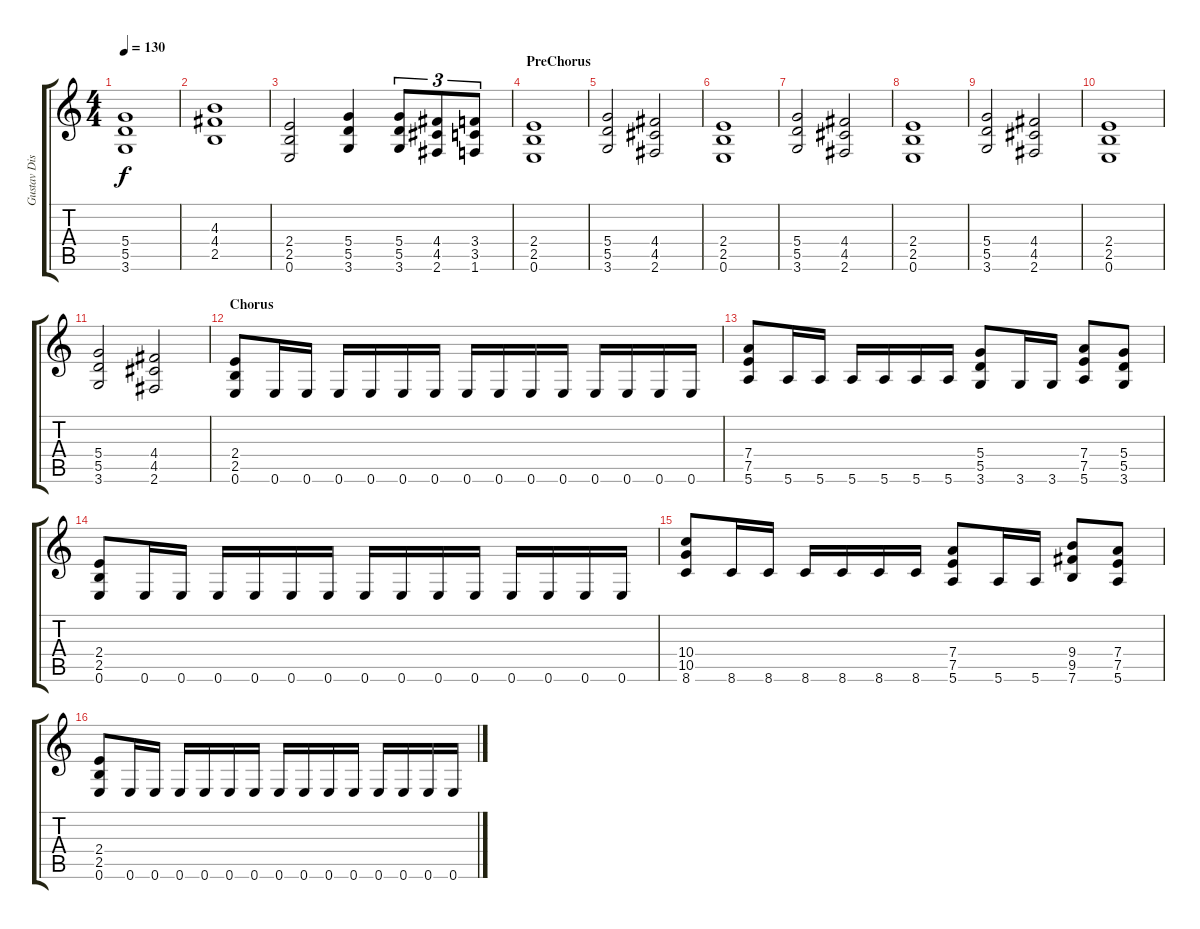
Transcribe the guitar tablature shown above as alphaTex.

\track ("Gustav Distorsion" "Gustav Dis") {instrument overdrivenguitar}
\staff {score tabs}
\tuning (E4 B3 G3 D3 A2 E2) {hide}
\ts (4 4)
\tempo 130
\clef g2
\ks c
(5.4 5.5 3.6).1{dy f} |
(4.3 4.4 2.5).1 |
(2.4 2.5 0.6).2 (5.4 5.5 3.6).4 (5.4 5.5 3.6).8{tu (3 2)} (4.4 4.5 2.6).8{tu (3 2)} (3.4 3.5 1.6).8{tu (3 2)} |
\section ("" "PreChorus")
(2.4 2.5 0.6).1 |
(5.4 5.5 3.6).2 (4.4 4.5 2.6).2 |
(2.4 2.5 0.6).1 |
(5.4 5.5 3.6).2 (4.4 4.5 2.6).2 |
(2.4 2.5 0.6).1 |
(5.4 5.5 3.6).2 (4.4 4.5 2.6).2 |
(2.4 2.5 0.6).1 |
(5.4 5.5 3.6).2 (4.4 4.5 2.6).2 |
\section ("" "Chorus")
(2.4 2.5 0.6).8 0.6.16 0.6.16 0.6.16 0.6.16 0.6.16 0.6.16 0.6.16 0.6.16 0.6.16 0.6.16 0.6.16 0.6.16 0.6.16 0.6.16 |
(7.4 7.5 5.6).8 5.6.16 5.6.16 5.6.16 5.6.16 5.6.16 5.6.16 (5.4 5.5 3.6).8 3.6.16 3.6.16 (7.4 7.5 5.6).8 (5.4 5.5 3.6).8 |
(2.4 2.5 0.6).8 0.6.16 0.6.16 0.6.16 0.6.16 0.6.16 0.6.16 0.6.16 0.6.16 0.6.16 0.6.16 0.6.16 0.6.16 0.6.16 0.6.16 |
(10.4 10.5 8.6).8 8.6.16 8.6.16 8.6.16 8.6.16 8.6.16 8.6.16 (7.4 7.5 5.6).8 5.6.16 5.6.16 (9.4 9.5 7.6).8 (7.4 7.5 5.6).8 |
(2.4 2.5 0.6).8 0.6.16 0.6.16 0.6.16 0.6.16 0.6.16 0.6.16 0.6.16 0.6.16 0.6.16 0.6.16 0.6.16 0.6.16 0.6.16 0.6.16
